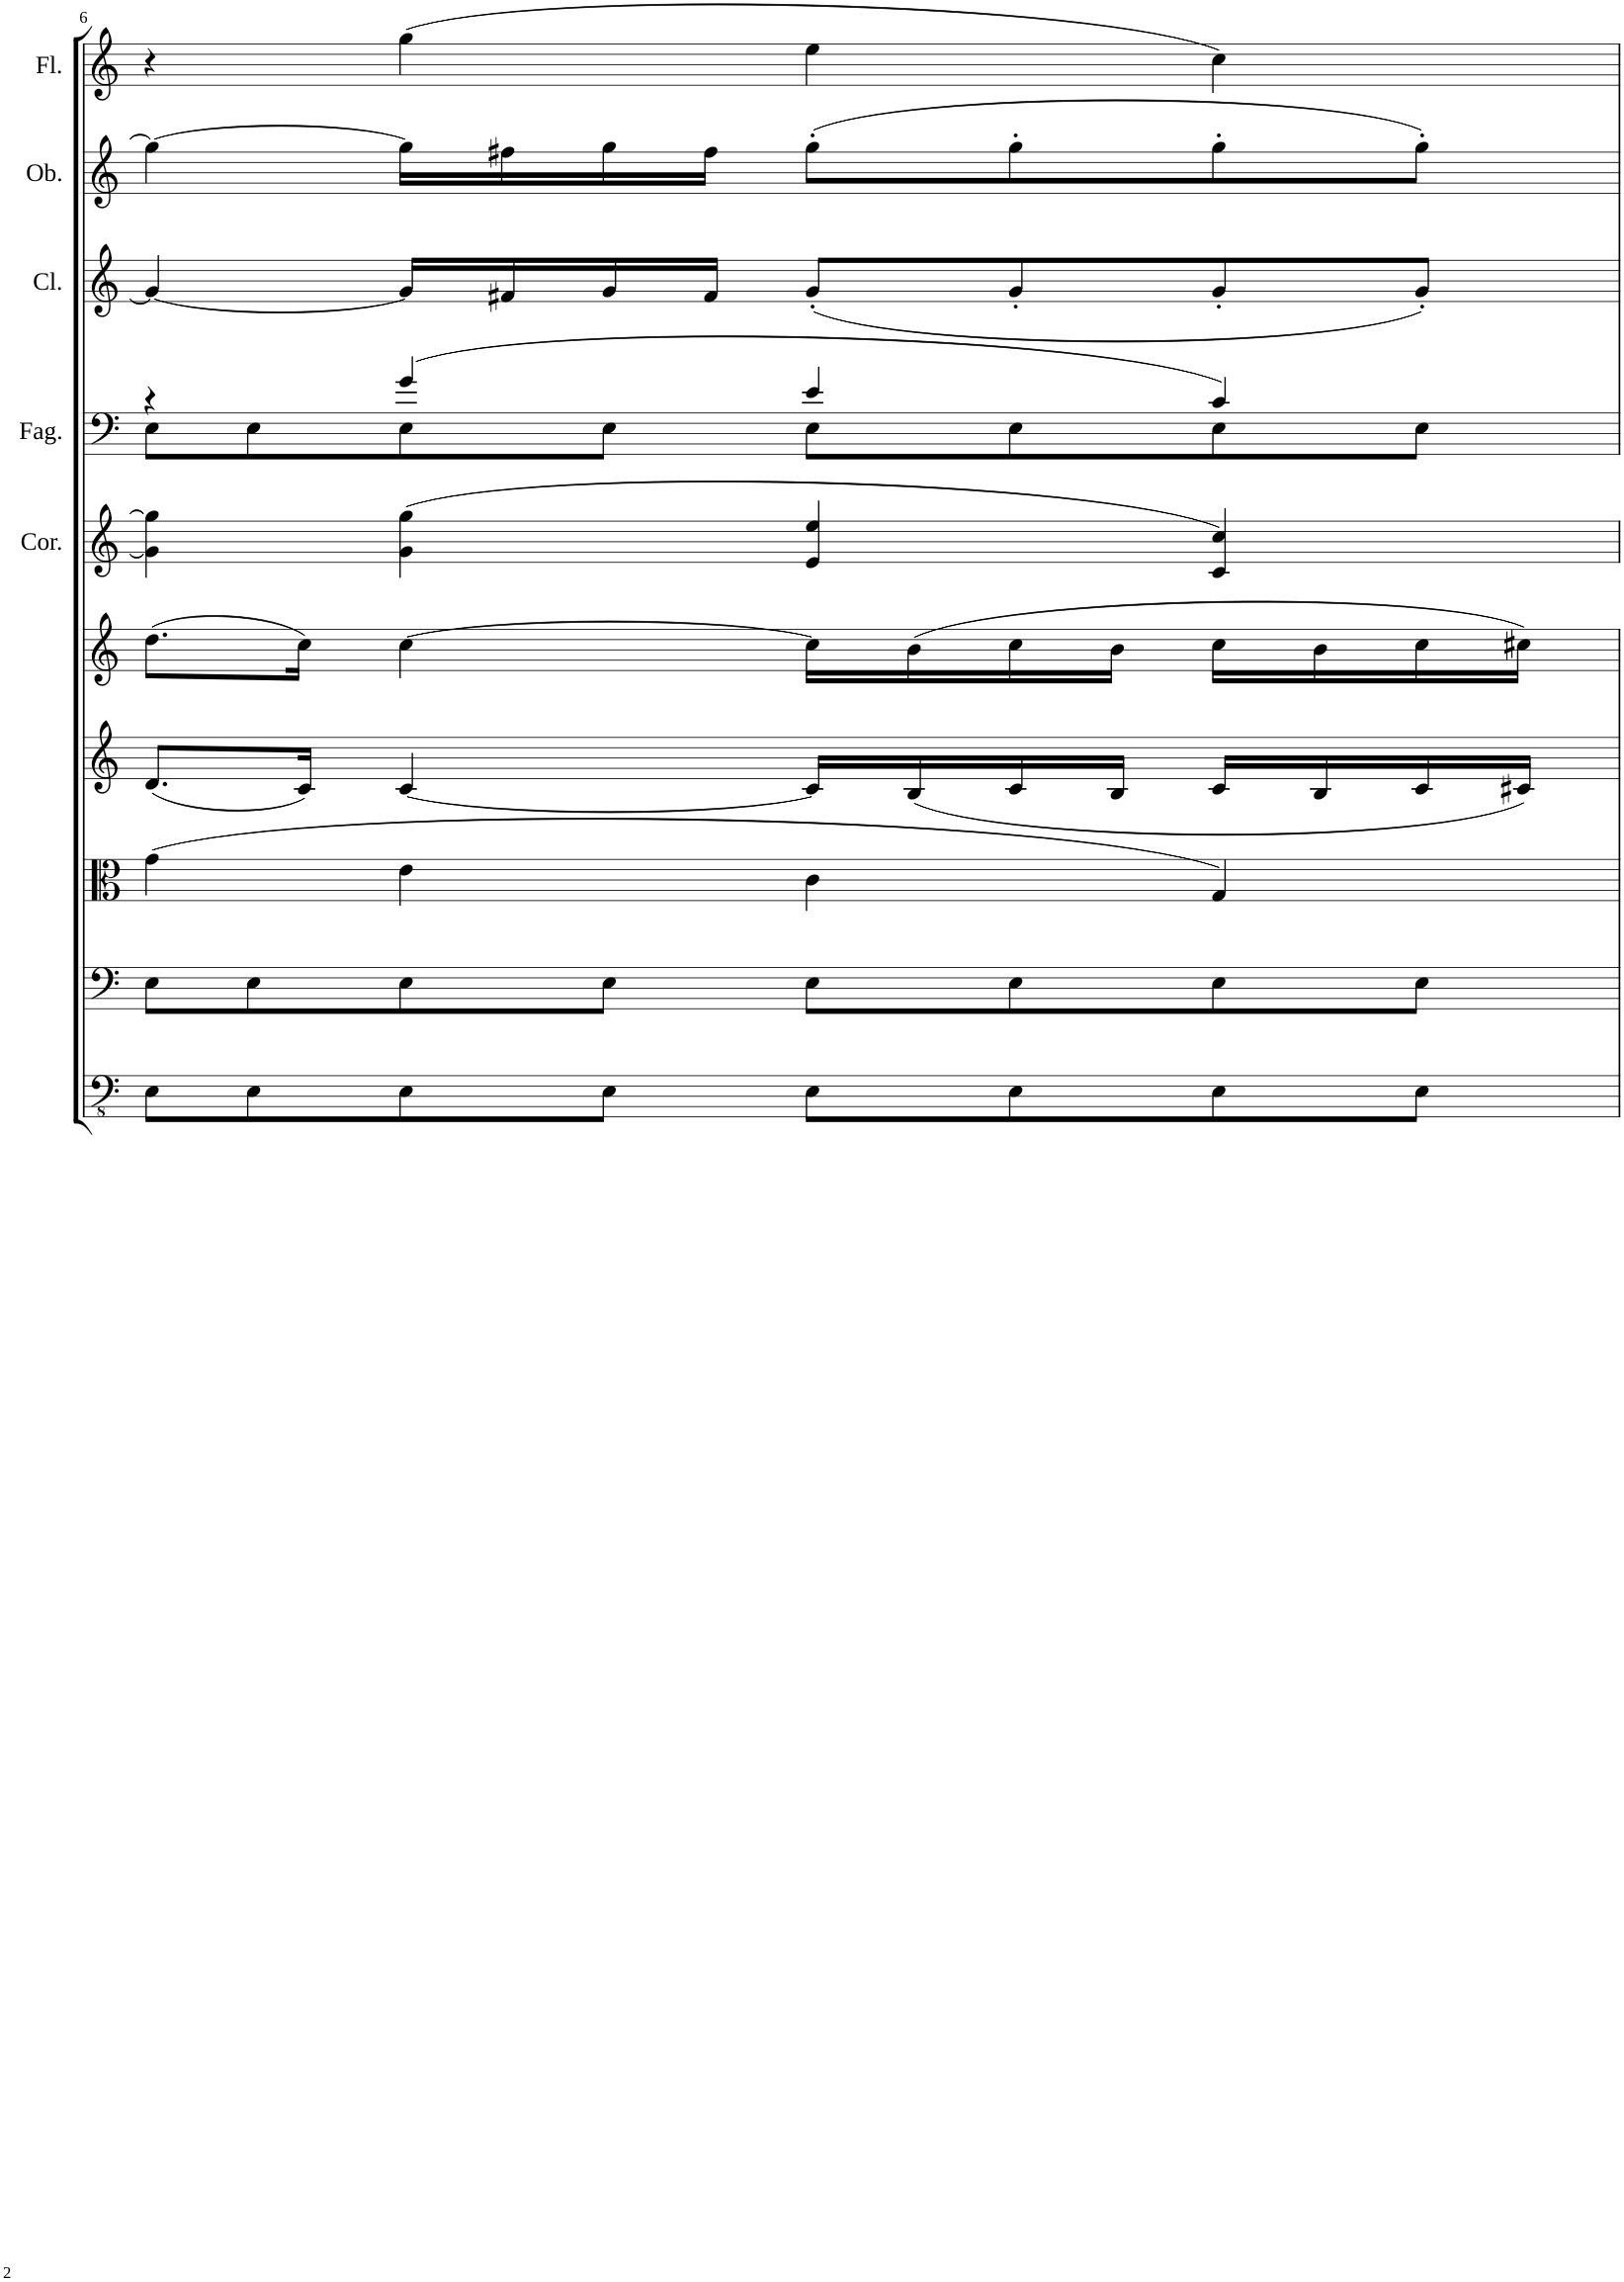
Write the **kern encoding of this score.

**kern	**kern	**kern	**kern	**kern	**kern	**kern	**kern	**kern	**kern
*part10	*part9	*part8	*part7	*part6	*part5	*part4	*part3	*part2	*part1
*staff10	*staff9	*staff8	*staff7	*staff6	*staff5	*staff4	*staff3	*staff2	*staff1
*I"Contrabasso	*I"Violoncello	*I"Viola	*I"Violino II	*I"Violino I	*I"Corni in C	*I"Fagotti	*I"Clarinetti in C	*I"Oboi	*I"Flauti
*	*	*	*	*	*I'Cor.	*I'Fag.	*I'Cl.	*I'Ob.	*I'Fl.
!!LO:PB:g=z
*clefFv4	*clefF4	*clefC3	*clefG2	*clefG2	*clefG2	*clefF4	*clefG2	*clefG2	*clefG2
*	*	*	*	*	*Trd4c7	*	*Trd1c2	*	*
*k[]	*k[]	*k[]	*k[]	*k[]	*k[]	*k[]	*k[]	*k[]	*k[]
*M4/4	*M4/4	*M4/4	*M4/4	*M4/4	*M4/4	*M4/4	*M4/4	*M4/4	*M4/4
*met(c)	*met(c)	*met(c)	*met(c)	*met(c)	*met(c)	*met(c)	*met(c)	*met(c)	*met(c)
=6	=6	=6	=6	=6	=6	=6	=6	=6	=6
*	*	*	*	*	*	*^	*	*	*
8EE\L	8E\L	(4g\	(8.d/L	(8.dd\L	4g\] 4gg\]	4r	8E\L	4g/_	4gg\_	4r
8EE\	8E\	.	.	.	.	.	8E\	.	.	.
.	.	.	16c/Jk)	16cc\Jk)	.	.	.	.	.	.
8EE\	8E\	4e\	[4c/	[4cc\	(4g\ 4gg\	(4g/	8E\	16g/LL]	16gg\LL]	(4gg\
.	.	.	.	.	.	.	.	16f#X/	16ff#X\	.
8EE\J	8E\J	.	.	.	.	.	8E\J	16g/	16gg\	.
.	.	.	.	.	.	.	.	16f#/JJ	16ff#\JJ	.
8EE\L	8E\L	4c\	16c/LL]	16cc\LL]	4e/ 4ee/	4e/	8E\L	(8g'/L	(8gg'\L	4ee\
.	.	.	(16B/	(16b\	.	.	.	.	.	.
8EE\	8E\	.	16c/	16cc\	.	.	8E\	8g'/	8gg'\	.
.	.	.	16B/JJ	16b\JJ	.	.	.	.	.	.
8EE\	8E\	4G/)	16c/LL	16cc\LL	4c/ 4cc/)	4c/)	8E\	8g'/	8gg'\	4cc\)
.	.	.	16B/	16b\	.	.	.	.	.	.
8EE\J	8E\J	.	16c/	16cc\	.	.	8E\J	8g'/J)	8gg'\J)	.
.	.	.	16c#X/JJ)	16cc#X\JJ)	.	.	.	.	.	.
*	*	*	*	*	*	*v	*v	*	*	*
=	=	=	=	=	=	=	=	=	=
*-	*-	*-	*-	*-	*-	*-	*-	*-	*-
